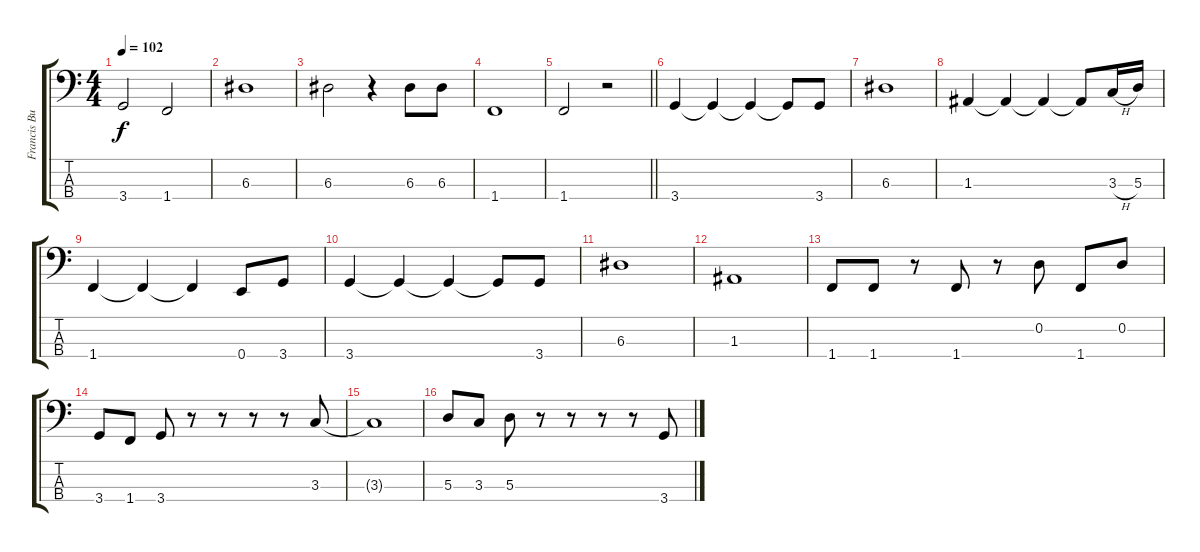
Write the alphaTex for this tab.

\track ("Francis Buchholz" "Francis Bu") {instrument electricbassfinger}
\staff {score tabs}
\tuning (G2 D2 A1 E1) {hide}
\ts (4 4)
\tempo 102
\clef f4
\ks c
3.4.2{dy f} 1.4.2 |
6.3.1 |
6.3.2 r.4 6.3.8 6.3.8 |
1.4.1 |
\barLineRight lightlight
1.4.2 r.2 |
3.4.4 3.4{t}.4 3.4{t}.4 3.4{t}.8 3.4.8 |
6.3.1 |
1.3.4 1.3{t}.4 1.3{t}.4 1.3{t}.8 3.3{h}.16 5.3.16 |
1.4.4 1.4{t}.4 1.4{t}.4 0.4.8 3.4.8 |
3.4.4 3.4{t}.4 3.4{t}.4 3.4{t}.8 3.4.8 |
6.3.1 |
1.3.1 |
1.4.8 1.4.8 r.8 1.4.8 r.8 0.2.8 1.4.8 0.2.8 |
3.4.8 1.4.8 3.4.8 r.8 r.8 r.8 r.8 3.3.8 |
3.3{t}.1 |
5.3.8 3.3.8 5.3.8 r.8 r.8 r.8 r.8 3.4.8
